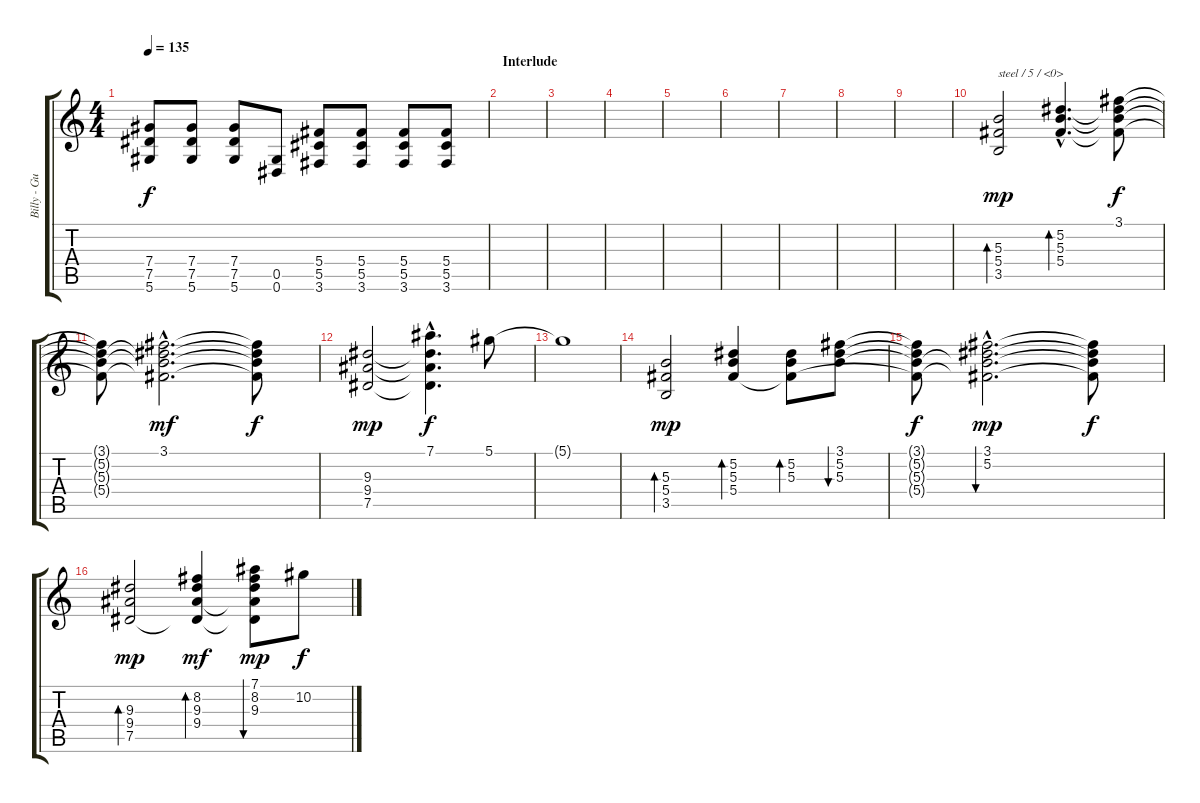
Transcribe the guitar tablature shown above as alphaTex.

\track ("Billy - Guitar I" "Billy - Gu") {instrument overdrivenguitar}
\staff {score tabs}
\tuning (Eb4 Bb3 Gb3 Db3 Ab2 Eb2) {hide}
\ts (4 4)
\tempo 135
\clef g2
\ks c
(7.4 7.5 5.6).8{dy f} (7.4 7.5 5.6).8 (7.4 7.5 5.6).8 (0.5 0.6).8 (5.4 5.5 3.6).8 (5.4 5.5 3.6).8 (5.4 5.5 3.6).8 (5.4 5.5 3.6).8 |
\section ("" "Interlude")
|
|
|
|
|
|
|
|
(5.3 5.4 3.5).2{bd 60 txt "steel / 5 / <0>" dy mp volume 5 balance 8 instrument acousticguitarsteel} (5.2{hac} 5.3{hac} 5.4{hac}).4{d bd 60} (3.1 5.2{t} 5.3{t} 5.4{t}).8{dy f} |
(3.1{t} 5.2{t} 5.3{t} 5.4{t}).8 (3.1{hac} 5.2{hac t} 5.3{hac t} 5.4{hac t}).2{d dy mf} (3.1{t} 5.2{t} 5.3{t} 5.4{t}).8{dy f} |
(9.3 9.4 7.5).2{dy mp} (7.1{hac} 9.3{hac t} 9.4{hac t} 7.5{hac t}).4{d dy f} 5.1.8 |
5.1{t}.1 |
(5.3 5.4 3.5).2{bd 60 dy mp} (5.2 5.3 5.4).4{bd 60} (5.2 5.3 5.4{t}).8{bd 60} (3.1 5.2 5.3).8{bu 60} |
(3.1{t} 5.2{t} 5.3{t} 5.4{t}).8{dy f} (3.1{hac} 5.2{hac} 5.3{hac t} 5.4{hac t}).2{d bu 60 dy mp} (3.1{t} 5.2{t} 5.3{t} 5.4{t}).8{dy f} |
(9.3 9.4 7.5).2{bd 30 dy mp} (8.2 9.3 9.4 7.5{t}).4{bd 30 dy mf} (7.1 8.2 9.3 9.4{t} 7.5{t}).8{bu 30 dy mp} 10.2.8{dy f}
